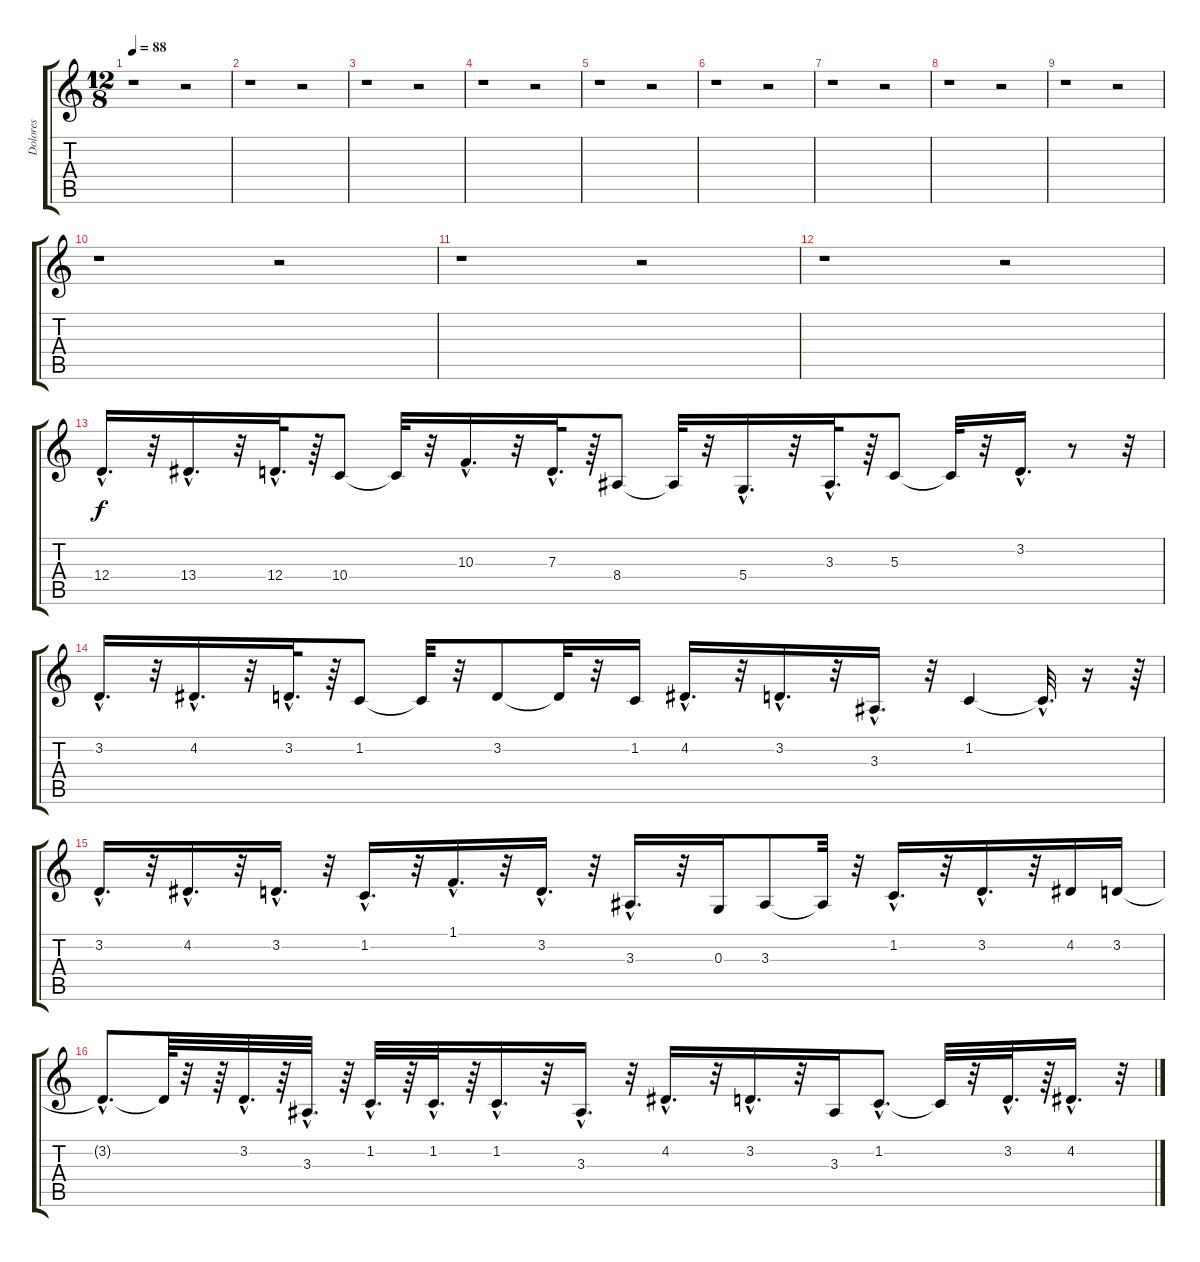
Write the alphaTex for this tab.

\track ("Dolores" "Dolores") {instrument harmonica}
\staff {score tabs}
\tuning (E4 B3 G3 D3 A2 E2) {hide}
\ts (12 8)
\tempo 88
\clef g2
\ks c
r.1{dy f} r.2 |
r.1 r.2 |
r.1 r.2 |
r.1 r.2 |
r.1 r.2 |
r.1 r.2 |
r.1 r.2 |
r.1 r.2 |
r.1 r.2 |
r.1 r.2 |
r.1 r.2 |
r.1 r.2 |
12.4{hac}.16{d} r.32 13.4{hac}.16{d} r.32 12.4{hac}.32{d} r.64 10.4.8 10.4{t}.32 r.32 10.3{hac}.16{d} r.32 7.3{hac}.32{d} r.64 8.4.8 8.4{t}.32 r.32 5.4{hac}.16{d} r.32 3.3{hac}.32{d} r.64 5.3.8 5.3{t}.32 r.32 3.2{hac}.16{d} r.8 r.32 |
3.2{hac}.16{d} r.32 4.2{hac}.16{d} r.32 3.2{hac}.32{d} r.64 1.2.8 1.2{t}.32 r.32 3.2.8 3.2{t}.32 r.32 1.2.16 4.2{hac}.16{d} r.32 3.2{hac}.16{d} r.32 3.3{hac}.16{d} r.32 1.2.4 1.2{hac t}.32{d} r.16 r.64 |
3.2{hac}.16{d} r.32 4.2{hac}.16{d} r.32 3.2{hac}.16{d} r.32 1.2{hac}.16{d} r.32 1.1{hac}.16{d} r.32 3.2{hac}.16{d} r.32 3.3{hac}.16{d} r.32 0.3.16 3.3.8 3.3{t}.32 r.32 1.2{hac}.16{d} r.32 3.2{hac}.16{d} r.32 4.2.16 3.2.16 |
3.2{hac t}.8{d} 3.2{t}.64 r.32 r.64 3.2{hac}.32{d} r.64 3.3{hac}.32{d} r.64 1.2{hac}.32{d} r.64 1.2{hac}.32{d} r.64 1.2{hac}.16{d} r.32 3.3{hac}.16{d} r.32 4.2{hac}.16{d} r.32 3.2{hac}.16{d} r.32 3.3.16 1.2{hac}.8{d} 1.2{t}.32 r.32 3.2{hac}.32{d} r.64 4.2{hac}.16{d} r.32
